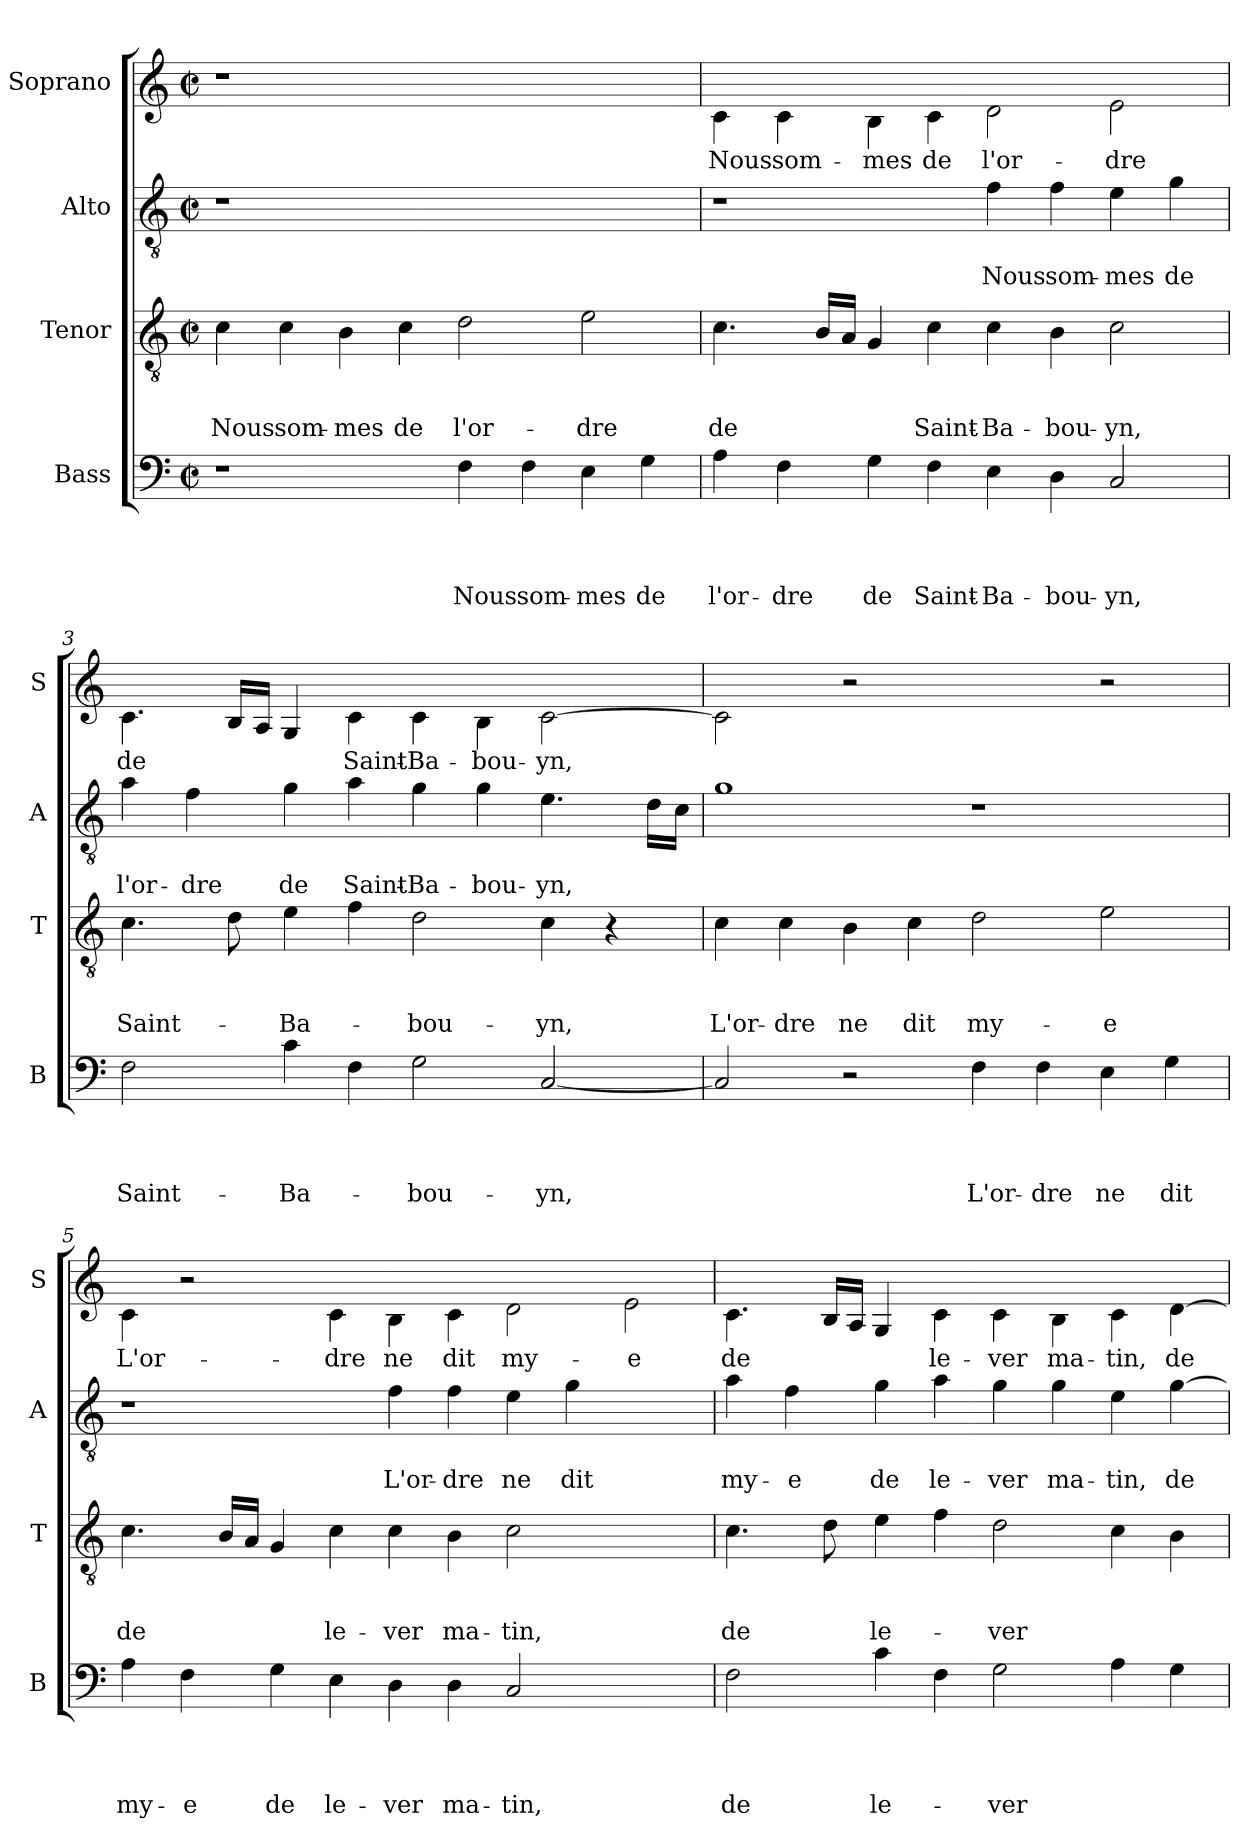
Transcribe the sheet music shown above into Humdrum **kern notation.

**kern	**text	**text	**text	**text	**kern	**text	**text	**text	**kern	**text	**text	**kern	**text
*part4	*part4	*part4	*part4	*part4	*part3	*part3	*part3	*part3	*part2	*part2	*part2	*part1	*part1
*staff4	*staff4	*staff4	*staff4	*staff4	*staff3	*staff3	*staff3	*staff3	*staff2	*staff2	*staff2	*staff1	*staff1
*I"Bass	*	*	*	*	*I"Tenor	*	*	*	*I"Alto	*	*	*I"Soprano	*
*I'B	*	*	*	*	*I'T	*	*	*	*I'A	*	*	*I'S	*
*clefF4	*	*	*	*	*clefGv2	*	*	*	*clefGv2	*	*	*clefG2	*
*	*	*	*	*	*	*	*	*	*	*	*	*ITrd-7c-12	*
*k[]	*	*	*	*	*k[]	*	*	*	*k[]	*	*	*k[]	*
*C:	*	*	*	*	*C:	*	*	*	*C:	*	*	*C:	*
*M2/2	*	*	*	*	*M2/2	*	*	*	*M2/2	*	*	*M2/2	*
*met(c|)	*	*	*	*	*met(c|)	*	*	*	*met(c|)	*	*	*met(c|)	*
=1	=1	=1	=1	=1	=1	=1	=1	=1	=1	=1	=1	=1	=1
1r	.	.	.	.	4c\	.	.	Nous	1r	.	.	1r	.
.	.	.	.	.	4c\	.	.	som-	.	.	.	.	.
.	.	.	.	.	4B\	.	.	-mes	.	.	.	.	.
.	.	.	.	.	4c\	.	.	de	.	.	.	.	.
4F\	.	.	.	Nous	2d\	.	.	l'or-	1ryy	.	.	1ryy	.
4F\	.	.	.	som-	.	.	.	.	.	.	.	.	.
4E\	.	.	.	-mes	2e\	.	.	-dre	.	.	.	.	.
4G\	.	.	.	de	.	.	.	.	.	.	.	.	.
=2	=2	=2	=2	=2	=2	=2	=2	=2	=2	=2	=2	=2	=2
4A\	.	.	.	l'or-	4.c\	.	.	de	1r	.	.	4cc\	Nous
4F\	.	.	.	-dre	.	.	.	.	.	.	.	4cc\	som-
.	.	.	.	.	16B/LL	.	.	.	.	.	.	.	.
.	.	.	.	.	16A/JJ	.	.	.	.	.	.	.	.
4G\	.	.	.	de	4G/	.	.	.	.	.	.	4b\	-mes
4F\	.	.	.	Saint-	4c\	.	.	Saint-	.	.	.	4cc\	de
4E\	.	.	.	-Ba-	4c\	.	.	-Ba-	4f\	.	Nous	2dd\	l'or-
4D\	.	.	.	-bou-	4B\	.	.	-bou-	4f\	.	som-	.	.
2C/	.	.	.	-yn,	2c\	.	.	-yn,	4e\	.	-mes	2ee\	-dre
.	.	.	.	.	.	.	.	.	4g\	.	de	.	.
=3	=3	=3	=3	=3	=3	=3	=3	=3	=3	=3	=3	=3	=3
2F\	.	.	.	Saint-	4.c\	.	.	Saint-	4a\	.	l'or-	4.cc\	de
.	.	.	.	.	.	.	.	.	4f\	.	-dre	.	.
.	.	.	.	.	8d\	.	.	.	.	.	.	16b/LL	.
.	.	.	.	.	.	.	.	.	.	.	.	16a/JJ	.
4c\	.	.	.	-Ba-	4e\	.	.	-Ba-	4g\	.	de	4g/	.
4F\	.	.	.	.	4f\	.	.	.	4a\	.	Saint-	4cc\	Saint-
2G\	.	.	.	-bou-	2d\	.	.	-bou-	4g\	.	-Ba-	4cc\	-Ba-
.	.	.	.	.	.	.	.	.	4g\	.	-bou-	4b\	-bou-
[2C/	.	.	.	-yn,	4c\	.	.	-yn,	4.e\	.	-yn,	[2cc\	-yn,
.	.	.	.	.	4r	.	.	.	.	.	.	.	.
.	.	.	.	.	.	.	.	.	16d\LL	.	.	.	.
.	.	.	.	.	.	.	.	.	16c\JJ	.	.	.	.
!!LO:LB:g=z
=4	=4	=4	=4	=4	=4	=4	=4	=4	=4	=4	=4	=4	=4
2C/]	.	.	.	.	4c\	.	.	L'or-	1g	.	.	2cc\]	.
.	.	.	.	.	4c\	.	.	-dre	.	.	.	.	.
2r	.	.	.	.	4B\	.	.	ne	.	.	.	2r	.
.	.	.	.	.	4c\	.	.	dit	.	.	.	.	.
4F\	.	.	.	L'or-	2d\	.	.	my-	1r	.	.	2ryy	.
4F\	.	.	.	-dre	.	.	.	.	.	.	.	.	.
4E\	.	.	.	ne	2e\	.	.	-e	.	.	.	2r	.
4G\	.	.	.	dit	.	.	.	.	.	.	.	.	.
=5	=5	=5	=5	=5	=5	=5	=5	=5	=5	=5	=5	=5	=5
4A\	.	.	.	my-	4.c\	.	.	de	1r	.	.	4cc\	L'or-
4F\	.	.	.	-e	.	.	.	.	.	.	.	2r	.
.	.	.	.	.	16B/LL	.	.	.	.	.	.	.	.
.	.	.	.	.	16A/JJ	.	.	.	.	.	.	.	.
4G\	.	.	.	de	4G/	.	.	.	.	.	.	.	.
4E\	.	.	.	le-	4c\	.	.	le-	.	.	.	4cc\	-dre
4D\	.	.	.	-ver	4c\	.	.	-ver	4f\	.	L'or-	4b\	ne
4D\	.	.	.	ma-	4B\	.	.	ma-	4f\	.	-dre	4cc\	dit
2C/	.	.	.	-tin,	2c\	.	.	-tin,	4e\	.	ne	2dd\	my-
.	.	.	.	.	.	.	.	.	4g\	.	dit	.	.
2ryy	.	.	.	.	2ryy	.	.	.	2ryy	.	.	2ee\	-e
=6	=6	=6	=6	=6	=6	=6	=6	=6	=6	=6	=6	=6	=6
2F\	.	.	.	de	4.c\	.	.	de	4a\	.	my-	4.cc\	de
.	.	.	.	.	.	.	.	.	4f\	.	-e	.	.
.	.	.	.	.	8d\	.	.	.	.	.	.	16b/LL	.
.	.	.	.	.	.	.	.	.	.	.	.	16a/JJ	.
4c\	.	.	.	le-	4e\	.	.	le-	4g\	.	de	4g/	.
4F\	.	.	.	.	4f\	.	.	.	4a\	.	le-	4cc\	le-
2G\	.	.	.	-ver	2d\	.	.	-ver	4g\	.	-ver	4cc\	-ver
.	.	.	.	.	.	.	.	.	4g\	.	ma-	4b\	ma-
4A\	.	.	.	.	4c\	.	.	.	4e\	.	-tin,	4cc\	-tin,
4G\	.	.	.	.	4B\	.	.	.	[4g\	.	de	[4dd\	de
=	=	=	=	=	=	=	=	=	=	=	=	=	=
*-	*-	*-	*-	*-	*-	*-	*-	*-	*-	*-	*-	*-	*-
